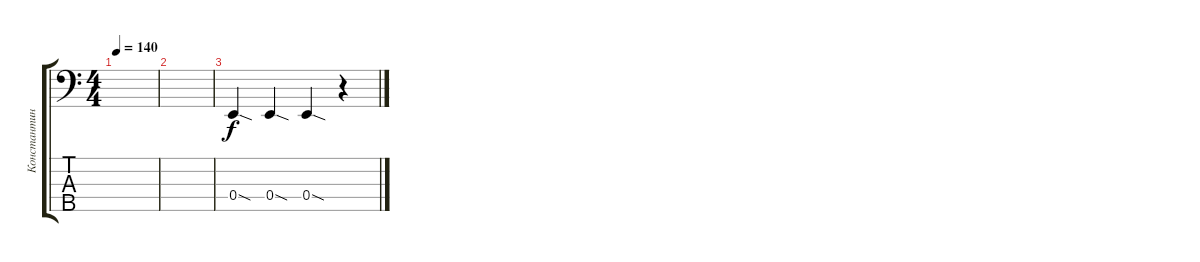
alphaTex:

\track ("Константин Бекрев (программирование)" "Константин") {instrument synthbass2}
\staff {score tabs}
\tuning (G2 D2 A1 E1 B0) {hide}
\ts (4 4)
\tempo 140
\clef f4
\ks c
|
|
0.4{sod}.4 0.4{sod}.4 0.4{sod}.4 r.4
